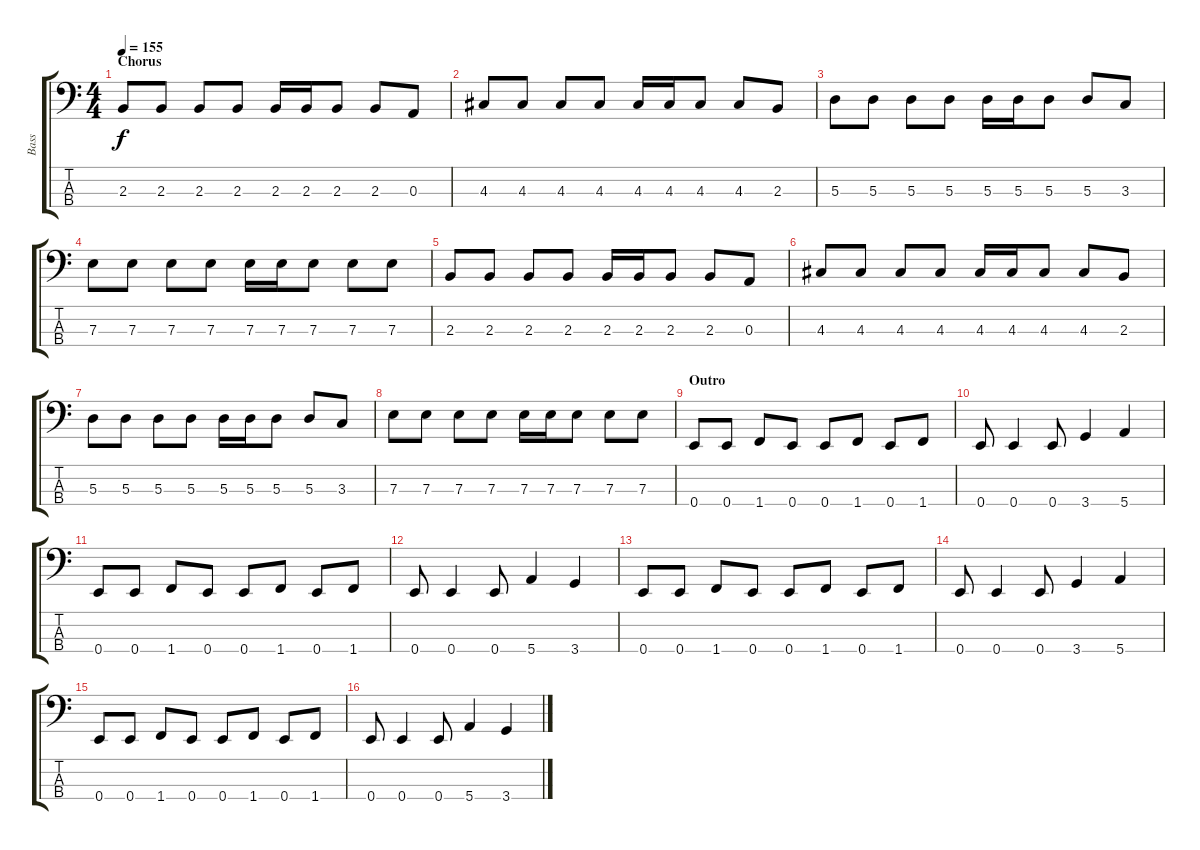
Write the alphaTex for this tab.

\track ("Bass" "Bass") {instrument electricbasspick}
\staff {score tabs}
\tuning (G2 D2 A1 E1) {hide}
\ts (4 4)
\section ("" "Chorus")
\tempo 155
\clef f4
\ks c
2.3.8{dy f} 2.3.8 2.3.8 2.3.8 2.3.16 2.3.16 2.3.8 2.3.8 0.3.8 |
4.3.8 4.3.8 4.3.8 4.3.8 4.3.16 4.3.16 4.3.8 4.3.8 2.3.8 |
5.3.8 5.3.8 5.3.8 5.3.8 5.3.16 5.3.16 5.3.8 5.3.8 3.3.8 |
7.3.8 7.3.8 7.3.8 7.3.8 7.3.16 7.3.16 7.3.8 7.3.8 7.3.8 |
2.3.8 2.3.8 2.3.8 2.3.8 2.3.16 2.3.16 2.3.8 2.3.8 0.3.8 |
4.3.8 4.3.8 4.3.8 4.3.8 4.3.16 4.3.16 4.3.8 4.3.8 2.3.8 |
5.3.8 5.3.8 5.3.8 5.3.8 5.3.16 5.3.16 5.3.8 5.3.8 3.3.8 |
7.3.8 7.3.8 7.3.8 7.3.8 7.3.16 7.3.16 7.3.8 7.3.8 7.3.8 |
\section ("" "Outro")
0.4.8 0.4.8 1.4.8 0.4.8 0.4.8 1.4.8 0.4.8 1.4.8 |
0.4.8 0.4.4 0.4.8 3.4.4 5.4.4 |
0.4.8 0.4.8 1.4.8 0.4.8 0.4.8 1.4.8 0.4.8 1.4.8 |
0.4.8 0.4.4 0.4.8 5.4.4 3.4.4 |
0.4.8 0.4.8 1.4.8 0.4.8 0.4.8 1.4.8 0.4.8 1.4.8 |
0.4.8 0.4.4 0.4.8 3.4.4 5.4.4 |
0.4.8 0.4.8 1.4.8 0.4.8 0.4.8 1.4.8 0.4.8 1.4.8 |
0.4.8 0.4.4 0.4.8 5.4.4 3.4.4
